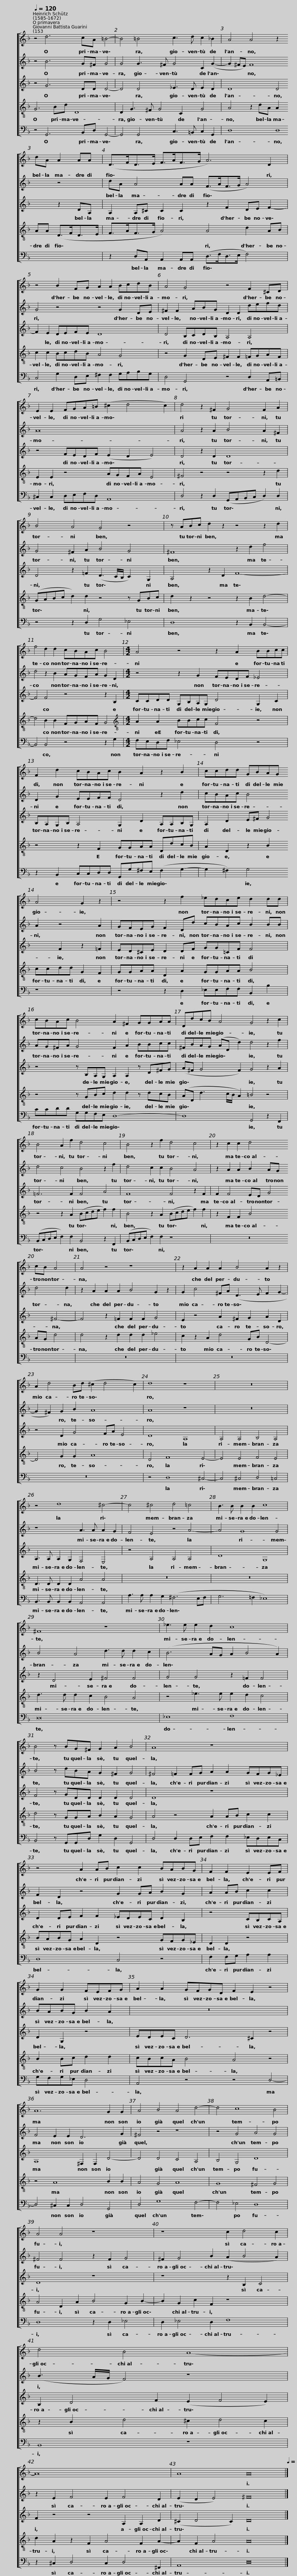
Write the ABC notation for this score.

X:1
%%score [ 1 2 3 4 5 ]
L:1/8
Q:1/4=120
M:none
I:linebreak $
K:F
V:1 treble
V:2 treble
V:3 treble
V:4 treble-8
V:5 bass
V:1
 z4 d6 cA =B4- | B4 =B4 c3 d c2 _B2 |$ A4 A4 z2 dA A2 AA |$ (D>FD>E F>AF>G A6) D2 | z4 B2 FG A2 A2 BcdB |$ %5
 A4 G4 z4 F2 ^CD | E2 E2 FGA=B (^c2 d4 c2) |$ d4 z2 ^F2 G4 F2 A2 |$ B4 A4 G4 z4 | z ABc d2 z2 z4 z2 d2 | %10
 f4 d2 d2 cBAc B4 |$[M:4/2] A4 z4 z2 A2 BBcc |$ F2 d2 cBAc B2 A2 z2 B2 |$ ccdd GBAG A4 G2 z2 | z4 z2 f2 _edce d2 dd |$ %15
 cBAc B4 A2 ^F2 GGAA | DdcB A4 G4 z2 c2 |$ B4 A2 f2 d4 c4 |$ B4 z2 f2 d4 c4 | z2 c2 c2 d4 cB A4 | %20
 A4 z4 z8 |$ z2 A2 A2 A2 B4 A2 z2 | A2 d4 Bd (^c2 d4 c2) | d8 z8 | z16 |$ %25
 z4 d8 ^c4- | c4 ^c4 d4 =c4 | B3 B B2 B2 c8 |$ ^F8 z8 |$ _e3 e e2 d2 c8 | %30
 B4 z BG^F G2 A2 B4 |$ A8 z8 |$ z4 A2 AB c2 c2 BABG | F2 F2 E2 EF |$ G2 G2 FEFG | %35
 A2 A2 GFGD F2 E2 z4 | A12 G2 G2 |$ A4 B4 A4 d4- | d4 c8 B4 | A4 A4 z8 | %40
 z8 c2 d4 c2 |$ d4 B4 A8- | A16[Q:1/4=119][Q:1/4=116][Q:1/4=113][Q:1/4=111][Q:1/4=109] |[Q:1/4=107] A8[Q:1/4=102] A16[Q:1/4=105][Q:1/4=103] |] %44
V:2
 z4 B6 G^F G4 | G4 G3 ^F G4 C2 (G2- |$ G2 ^FE) F8 z4 |$ dA A4 AA (F>AF>G A4) | G4 z4 z4 G2 DE |$ %5
 ^F2 F2 x ABG D2 D2 defd | A16 |$ A4 z2 A2 B4 A2 ^F2 |$ G4 ^F2 A2 B4 G4 | ^F8 z2 d2 f4 | %10
 d4 z2 B2 AGFA G2 D2 |$[M:4/2] z4 z2 G2 FEDF _E4 |$ D2 G2 EEFF D4 z2 d2 |$ cBAc B4 A2 z4 A2 | GFEG F2 Dd cBAc B2 BB |$ %15
 AG^FA G4 F2 A2 BBcc | ^FBAG (AD d2) d4 z2 f2 |$ d4 c4 B4 z2 f2 |$ d4 c2 c2 B4 A4 | z2 A2 A2 B2 AG d4 d2 | %20
 z2 A2 A2 A2 B4 G2 z2 |$ G2 c4 ^FA (D3 E F2 G2- | G2 ^F2) G2 B2 A8 | A8 z8 | z16 |$ %25
 z8 A3 A A2 G2 | F4 E4 z4 A4- | A4 G8 G4 |$ B4 A4 d3 d d2 c2 |$ (B6 AG A2 B4 A2) | %30
 B4 z dBA G2 ^F2 G4 |$ ^F4 =F2 FG A2 A2 GFG_E |$ F2 D2 z4 G2 GA B2 G2 | A2 AB c2 c2 |$ BABG B2 A2 | %35
 z16 | F4 E2 E2 D6 G2 |$ ^F4 z4 z8 | z4 G4 A4 G4 | ^F4 F4 z2 F2 G4 | %40
 ^F2 G4 B2 (A2 B4 A2) |$ (B3 A/G/ F4) z8 | z2 E2 F4 E2 F4 D2 | (E2 D2 E4) ^F16 |] %44
V:3
 z4 G6 DD D4- | D4 D4 _E3 D E2 D2 |$ D8 D4 z2 DA, |$ A,2 A,^C C2 C2 z2 F2 DE F2- | F2 E2 DEFE D8 |$ %5
 D4 B,CDB, A,4 A,4 | z4 FEDF (E2 D2 E4) |$ D4 z2 D2 D8 |$ D4 z2 =F2 (D3 C/B,/ C2) G,2 | A,4 z2 D2 F8- | %10
 F4 F4 z4 z2 B,2 |$[M:4/2] CCDD G,B,A,G, D4 G,2 C2 |$ B,A,G,B, A,4 G,2 D2 A,A,B,G, |$ A,2 D2 E^F G4 F2 z2 =F2 | ED^CE D2 DF GG=CF F4 |$ %15
 z4 z B,A,G, A,2 A,2 z D^FG | (A^F G4 F2) G4 z2 A2 |$ =F6 F2 F4 A4 |$ F8 F4 z2 F2 | F2 F4 ED G4 ^F4- | %20
 F4 z2 =F2 F2 F2 G4 |$ E2 z4 A2 ^F2 G2 A2 D2 | z4 D2 G4 FA E4 | D8 A,8 | A,4 A,4 B,4 A,4 |$ %25
 A,3 A, A,2 G,2 F,4 E,4 | z4 A,4 A,4 A,4 | D8 G,8 |$ z2 D4 E2 ^F4 F4 |$ G4 G4 z2 =F2 F4 | %30
 F4 z GDD D2 D2 D4 |$ D8 z8 |$ D2 DE F2 F2 _EDEC D2 B,2 | z4 CB,CA, |$ D2 G,2 z4 | %35
 EDEC D6 ^C2 z4 | A,8 ^F,2 F,2 D4- |$ D4 D4 C4 A,4 | B,4 G,4 D8 | D8 z8 | %40
 z8 z2 B,2 C4 |$ B,2 D4 F2 (E2 F4 E2) | F2 z4 z4 A,2 A,2 D2 | (^C2 D4 C2) D16 |] %44
V:4
 G6 Bd D8 | D2 G3 ^F G4 C2 G4 |$ A4 z2 dA A2 AA (D>FD>E |$ F>AF>G A4) A4 d2 AB | c2 c2 BcdB A4 G4 |$ %5
 z4 G2 DE ^F2 F2 =FGAF | E2 E2 z4 AGFA E4 |$ ^F4 z4 z4 z2 d2 |$ (GABc d2) d2 z4 z GBc | d2 z2 z4 z2 B2 d4- | %10
 d4 B2 B2 FGAF G4 |$[M:4/2][K:treble-8] A2 A2 BBcc F4 z4 |$ z4 z2 F2 GGAA DdcB |$ A2 D2 z2 B2 ccdd G2 F2 | GGAA D2 A2 GGAA B4 |$ %15
 z4 z GBc d2 d2 z dcB | (AD d3 c/B/ A2) =B4 z4 |$ z4 z2 A2 (Bcde f2) f2 |$ B4 z2 A2 (Bcde f2) f2 | z2 F2 F2 B4 AG d4 | %20
 d4 z2 d2 d2 d2 _e4 |$ c2 z2 A2 d4 GB D4- | D4 G2 G2 A8 | D4 F8 E4- | E4 E4 F4 E4 |$ %25
 D3 D D2 D2 A4 A4 | z16 | z16 |$ d3 d d2 c2 B4 A4 |$ z4 _e3 e e2 d2 c4 | %30
 d4 z GGA B2 A2 G4 |$ A4 z4 A2 AB c2 c2 |$ BABG A2 D2 z4 GFG_E | D2 D2 z4 |$ B2 Bc d2 d2 | %35
 cBcA B4 A4 z4 | z4 A8 B2 B2 |$ A4 G4 A8 | G8 ^F4 G4 | A4 D2 A2 B4 G2 B2- | %40
 B2 G2 c2 F2 z8 |$ z2 B2 d4 ^c2 d4 c2 | d2 A2 z2 F2 A4 F2 A2- | A2 F2 A4 A16 |] %44
V:5
 z4 G,,6 B,,D, G,,4- | G,,4 G,,4 C,3 =B,, C,2 G,,2 |$ D,8 D,8 |$ z2 D,A,, A,,2 A,,A,, (D,>F,D,>E, F,4) | C,4 G,2 D,E, ^F,2 F,2 G,A,B,G, |$ %5
 D,4 G,,4 z4 D,2 A,,=B,, | ^C,2 C,2 D,E,F,D, A,,8 |$ D,4 z2 D,2 (G,,A,,B,,C, D,2) D,2 |$ z4 z2 D,2 G,4 _E,4 | D,8 z2 B,,2 B,,4- | %10
 B,,4 B,,4 z4 z2 G,2 |$[M:4/2] F,E,D,F, _E,4 D,4 z4 |$ z2 B,,2 C,C,D,D, G,,G,^F,E, (F,2 G,2- |$ G,2 ^F,2) G,4 z8 | z4 z2 D,2 _E,E,F,F, B,,2 B,2 |$ %15
 CCDD G,G,F,E, D,8- | D,8 G,,4 z2 F,,2 |$ (B,,C,D,E, F,2) F,2 B,,4 z2 F,,2 |$ (B,,C,D,E, F,2) F,2 z8 | z16 | %20
 z16 |$ z16 | z16 | z4 D,8 ^C,4- | C,4 ^C,4 D,4 =C,4 |$ %25
 B,,3 B,, B,,2 B,,2 A,,4 A,,4 | A,3 A, A,2 G,2 (^F,6 E,F, | G,6 =F,2 _E,8) |$ D,16 |$ _E,8 F,8 | %30
 B,,4 z G,,G,,D, G,2 D,2 G,,4 |$ D,4 D,2 D,E, F,2 F,2 _E,D,E,C, |$ D,8 C,4 z4 | F,2 F,G, A,2 A,2 |$ G,F,G,_E, D,4 | %35
 A,,4 z4 z4 D,4- | D,4 ^C,2 C,2 D,4 G,,4 |$ D,4 G,8 F,4- | F,4 _E,4 D,8 | D,8 z2 D,2 _E,4 | %40
 D,2 _E,4 D,2 F,8 |$ B,,8 z8 | z2 ^C,2 D,4 C,2 D,4 ^F,,2 | A,,8 D,16 |] %44
